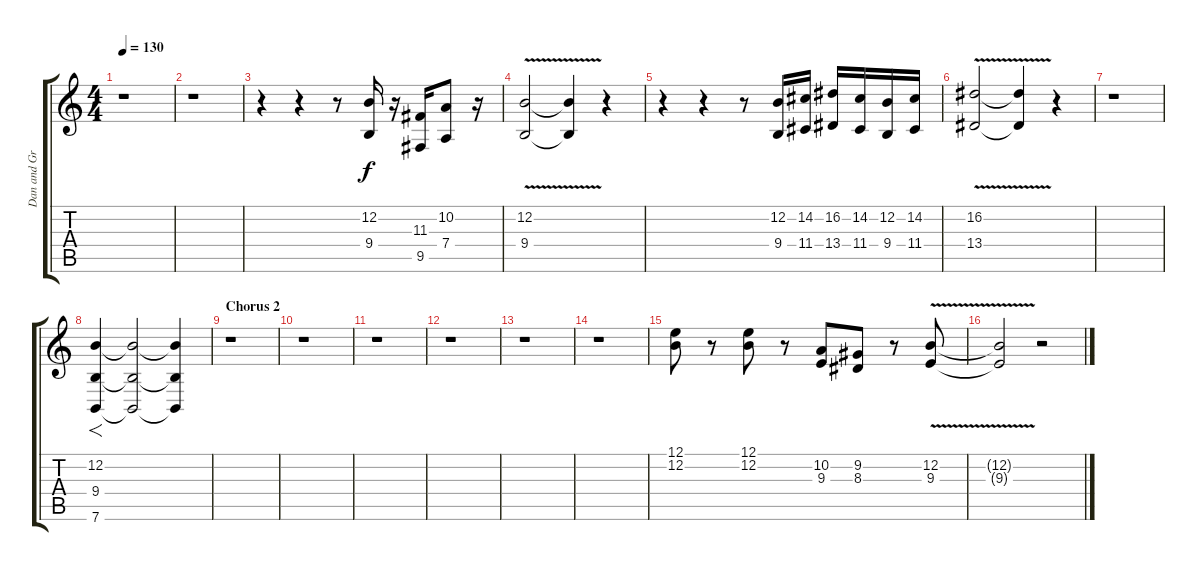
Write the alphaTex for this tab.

\track ("Dan and Grant (Trombones)" "Dan and Gr") {instrument trombone}
\staff {score tabs}
\tuning (E4 B3 G3 D3 A2 E2) {hide}
\ts (4 4)
\tempo 130
\clef g2
\ks c
r.1{dy f} |
r.1 |
r.4 r.4 r.8 (12.2 9.4).16 r.16 (11.3 9.5).16 (10.2 7.4).8 r.16 |
(12.2{v} 9.4{v}).2 (12.2{t} 9.4{t}).4 r.4 |
r.4 r.4 r.8 (12.2 9.4).16 (14.2 11.4).16 (16.2 13.4).16 (14.2 11.4).16 (12.2 9.4).16 (14.2 11.4).16 |
(16.2{v} 13.4{v}).2 (16.2{t} 13.4{t}).4 r.4 |
r.1 |
(12.2 9.4 7.6).4{f} (12.2{t} 9.4{t} 7.6{t}).2 (12.2{t} 9.4{t} 7.6{t}).4 |
\section ("" "Chorus 2")
r.1 |
r.1 |
r.1 |
r.1 |
r.1 |
r.1 |
(12.1 12.2).8 r.8 (12.1 12.2).8 r.8 (10.2 9.3).8 (9.2 8.3).8 r.8 (12.2{v} 9.3{v}).8 |
(12.2{t} 9.3{t}).2 r.2
